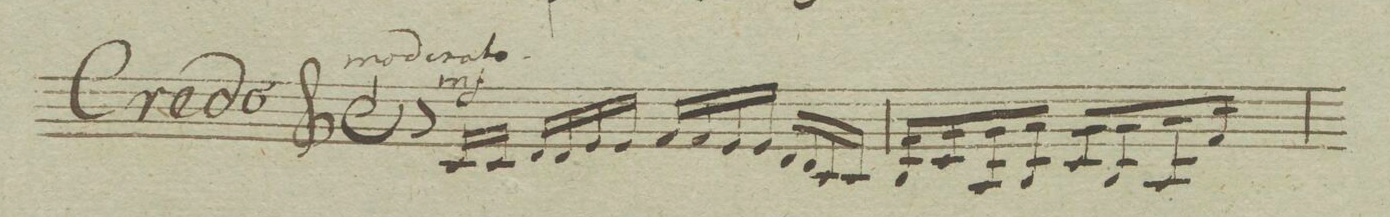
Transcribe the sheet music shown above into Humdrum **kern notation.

**kern	**dynam
*I"Violino. 1mo	*
*clefG2	*
*k[]	*
*met(c|)	*
*M2/2	*
8r	.
16c/LL	mf
16c/JJ	.
16d/LL	.
16d/	.
16e/	.
16e/JJ	.
16f/LL	.
16f/	.
16e/	.
16e/JJ	.
16d/LL	.
16d/	.
16c/	.
16c/JJ	.
=2	=2
*tremolo	*
16B/LL	.
16B/	.
16c/	.
16c/	.
16A/	.
16A/	.
16B/	.
16B/JJ	.
16c/LL	.
16c/	.
16B/	.
16B/	.
16A/	.
16A/	.
16f/	.
16f/JJ	.
=3	=3
*-	*-
